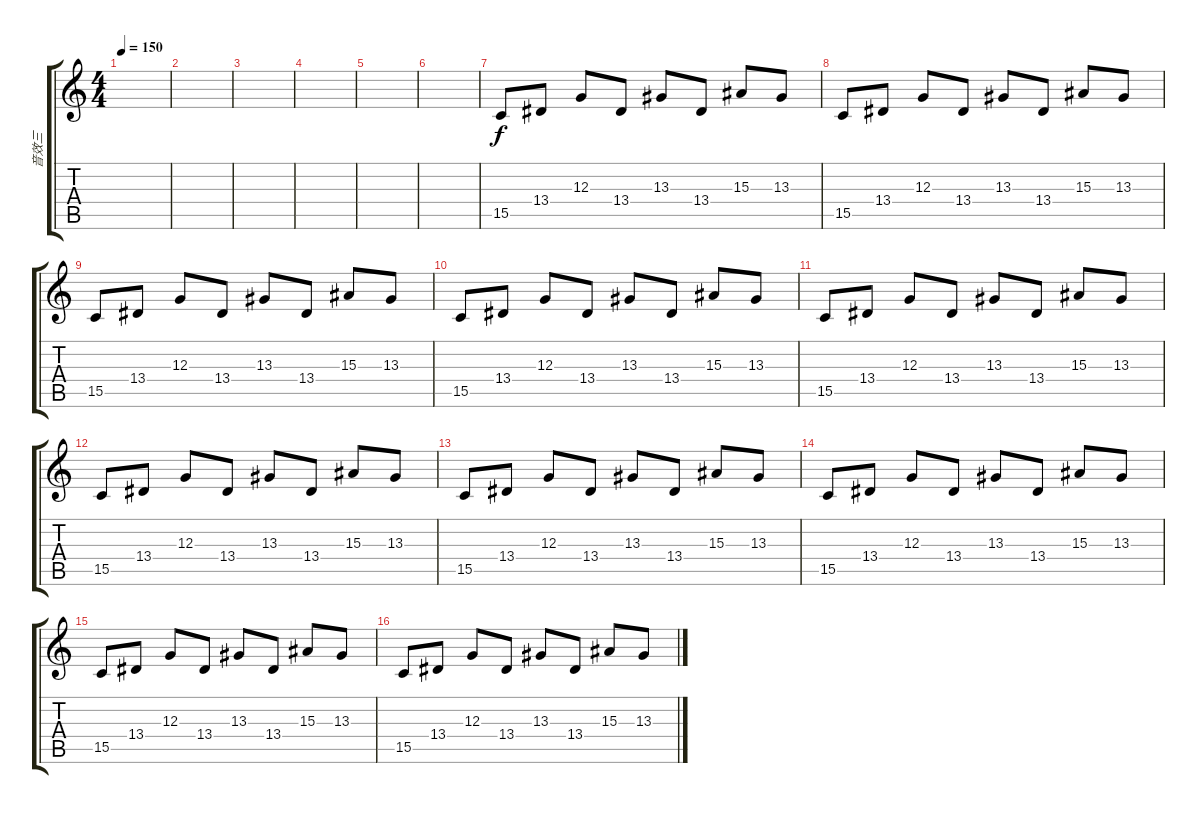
\track ("音效三" "音效三") {instrument lead1square}
\staff {score tabs}
\tuning (E4 B3 G3 D3 A2 E2) {hide}
\ts (4 4)
\tempo 150
\clef g2
\ks c
|
|
|
|
|
|
15.5.8{volume 13} 13.4.8 12.3.8 13.4.8 13.3.8 13.4.8 15.3.8 13.3.8 |
15.5.8 13.4.8 12.3.8 13.4.8 13.3.8 13.4.8 15.3.8 13.3.8 |
15.5.8 13.4.8 12.3.8 13.4.8 13.3.8 13.4.8 15.3.8 13.3.8 |
15.5.8 13.4.8 12.3.8 13.4.8 13.3.8 13.4.8 15.3.8 13.3.8 |
15.5.8 13.4.8 12.3.8 13.4.8 13.3.8 13.4.8 15.3.8 13.3.8 |
15.5.8 13.4.8 12.3.8 13.4.8 13.3.8 13.4.8 15.3.8 13.3.8 |
15.5.8 13.4.8 12.3.8 13.4.8 13.3.8 13.4.8 15.3.8 13.3.8 |
15.5.8 13.4.8 12.3.8 13.4.8 13.3.8 13.4.8 15.3.8 13.3.8 |
15.5.8{volume 9} 13.4.8 12.3.8 13.4.8 13.3.8 13.4.8 15.3.8 13.3.8 |
15.5.8 13.4.8 12.3.8 13.4.8 13.3.8 13.4.8 15.3.8 13.3.8
